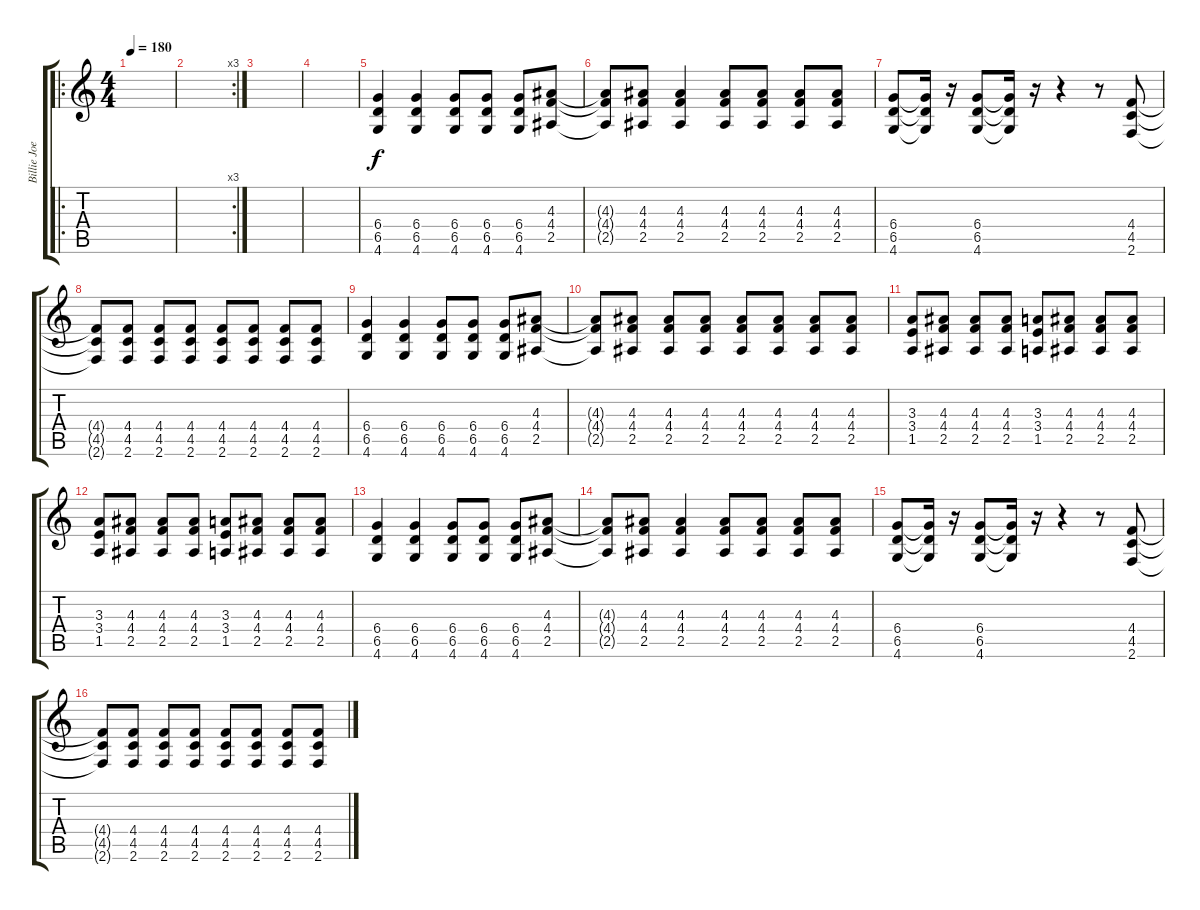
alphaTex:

\track ("Billie Joe" "Billie Joe") {instrument overdrivenguitar}
\staff {score tabs}
\tuning (Eb4 Bb3 Gb3 Db3 Ab2 Eb2) {hide}
\ro
\ts (4 4)
\tempo 180
\clef g2
\ks c
|
\rc 3
|
|
|
(6.4 6.5 4.6).4 (6.4 6.5 4.6).4 (6.4 6.5 4.6).8 (6.4 6.5 4.6).8 (6.4 6.5 4.6).8 (4.3 4.4 2.5).8 |
(4.3{t} 4.4{t} 2.5{t}).8 (4.3 4.4 2.5).8 (4.3 4.4 2.5).4 (4.3 4.4 2.5).8 (4.3 4.4 2.5).8 (4.3 4.4 2.5).8 (4.3 4.4 2.5).8 |
(6.4 6.5 4.6).8 (6.4{t} 6.5{t} 4.6{t}).16 r.16 (6.4 6.5 4.6).8 (6.4{t} 6.5{t} 4.6{t}).16 r.16 r.4 r.8 (4.4 4.5 2.6).8 |
(4.4{t} 4.5{t} 2.6{t}).8 (4.4 4.5 2.6).8 (4.4 4.5 2.6).8 (4.4 4.5 2.6).8 (4.4 4.5 2.6).8 (4.4 4.5 2.6).8 (4.4 4.5 2.6).8 (4.4 4.5 2.6).8 |
(6.4 6.5 4.6).4 (6.4 6.5 4.6).4 (6.4 6.5 4.6).8 (6.4 6.5 4.6).8 (6.4 6.5 4.6).8 (4.3 4.4 2.5).8 |
(4.3{t} 4.4{t} 2.5{t}).8 (4.3 4.4 2.5).8 (4.3 4.4 2.5).8 (4.3 4.4 2.5).8 (4.3 4.4 2.5).8 (4.3 4.4 2.5).8 (4.3 4.4 2.5).8 (4.3 4.4 2.5).8 |
(3.3 3.4 1.5).8 (4.3 4.4 2.5).8 (4.3 4.4 2.5).8 (4.3 4.4 2.5).8 (3.3 3.4 1.5).8 (4.3 4.4 2.5).8 (4.3 4.4 2.5).8 (4.3 4.4 2.5).8 |
(3.3 3.4 1.5).8 (4.3 4.4 2.5).8 (4.3 4.4 2.5).8 (4.3 4.4 2.5).8 (3.3 3.4 1.5).8 (4.3 4.4 2.5).8 (4.3 4.4 2.5).8 (4.3 4.4 2.5).8 |
(6.4 6.5 4.6).4 (6.4 6.5 4.6).4 (6.4 6.5 4.6).8 (6.4 6.5 4.6).8 (6.4 6.5 4.6).8 (4.3 4.4 2.5).8 |
(4.3{t} 4.4{t} 2.5{t}).8 (4.3 4.4 2.5).8 (4.3 4.4 2.5).4 (4.3 4.4 2.5).8 (4.3 4.4 2.5).8 (4.3 4.4 2.5).8 (4.3 4.4 2.5).8 |
(6.4 6.5 4.6).8 (6.4{t} 6.5{t} 4.6{t}).16 r.16 (6.4 6.5 4.6).8 (6.4{t} 6.5{t} 4.6{t}).16 r.16 r.4 r.8 (4.4 4.5 2.6).8 |
(4.4{t} 4.5{t} 2.6{t}).8 (4.4 4.5 2.6).8 (4.4 4.5 2.6).8 (4.4 4.5 2.6).8 (4.4 4.5 2.6).8 (4.4 4.5 2.6).8 (4.4 4.5 2.6).8 (4.4 4.5 2.6).8
